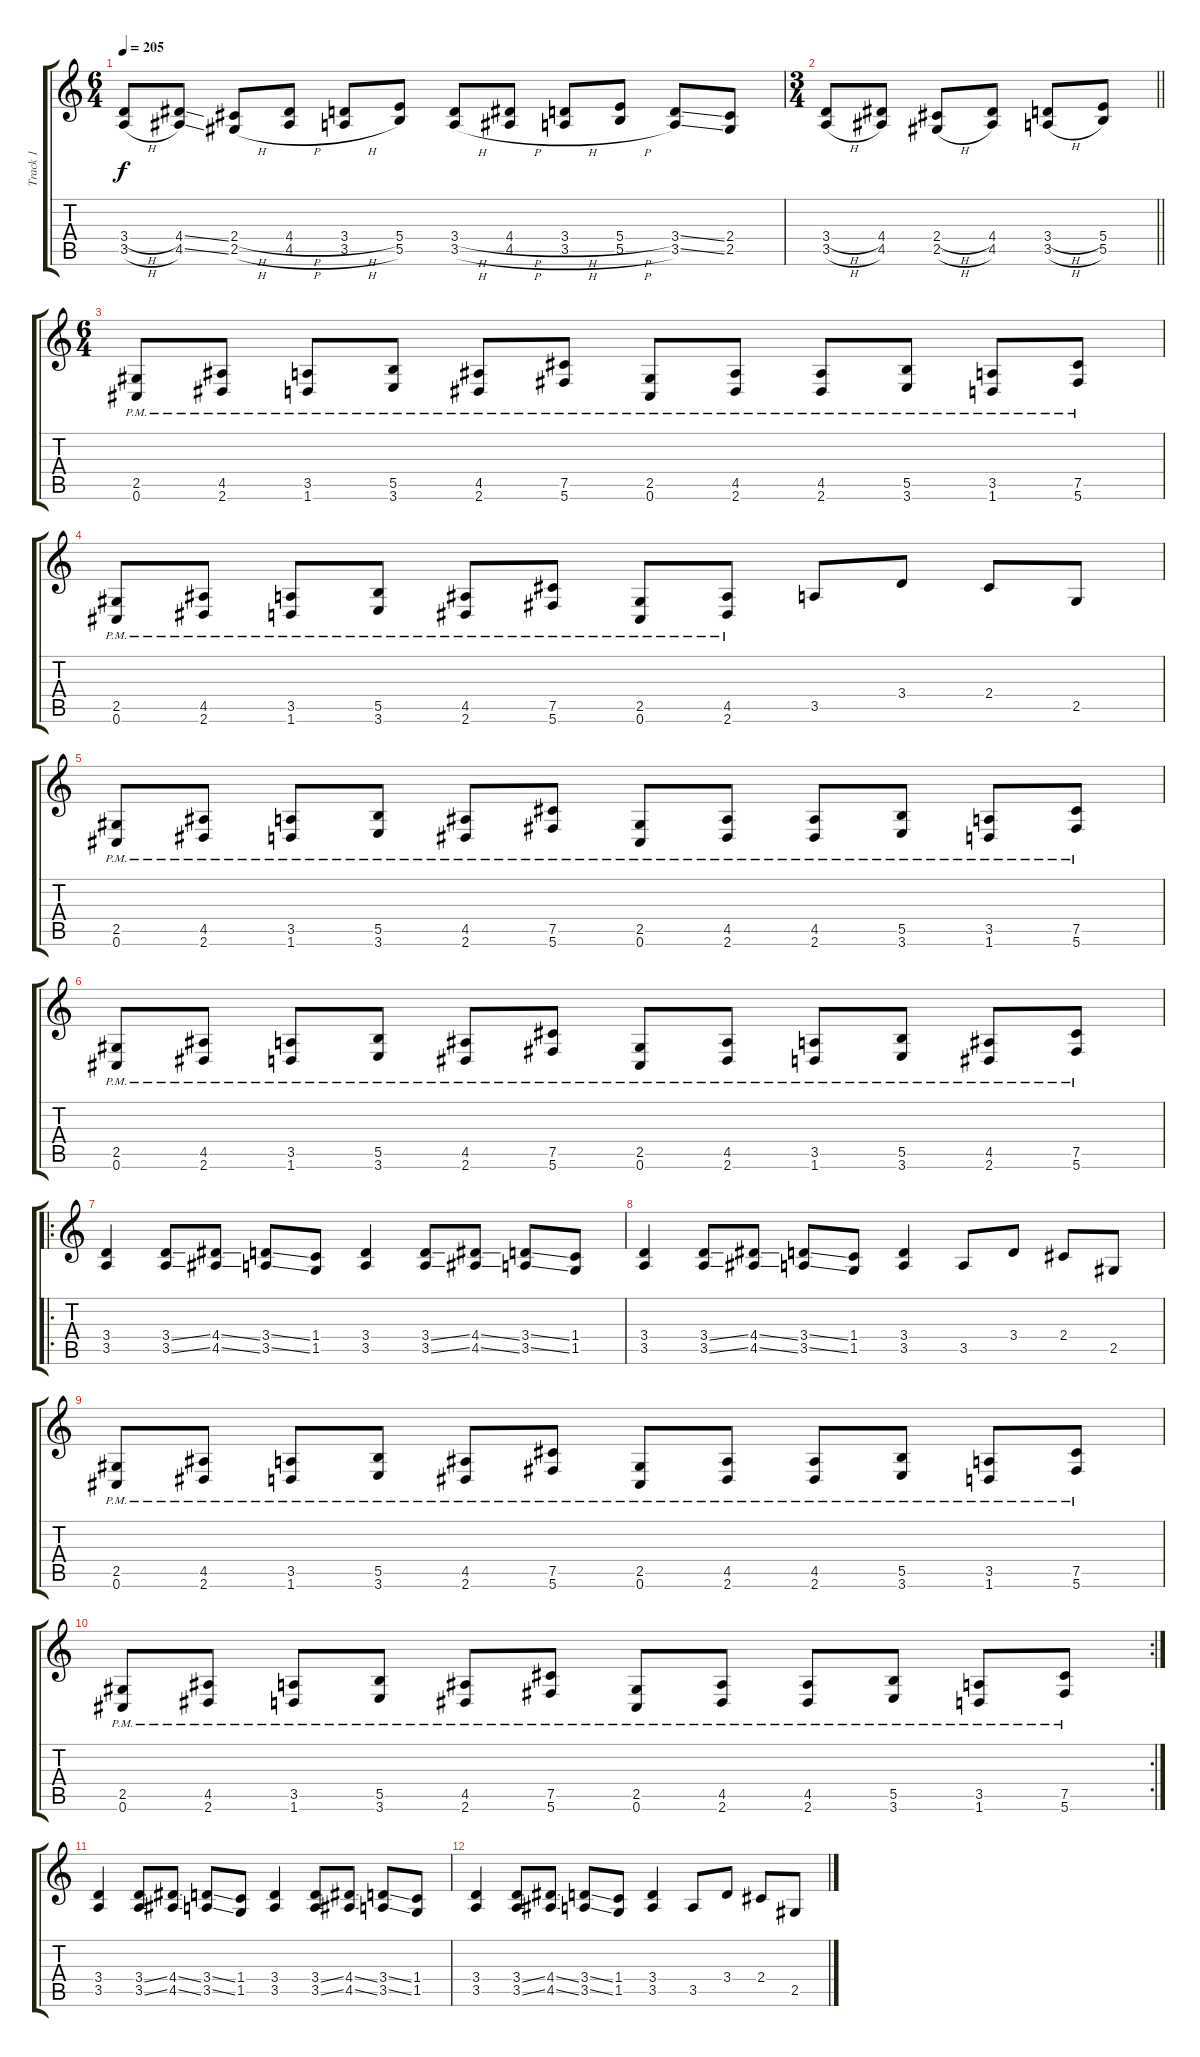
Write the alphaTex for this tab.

\track ("Track 1" "Track 1") {instrument distortionguitar}
\staff {score tabs}
\tuning (Db4 Ab3 E3 B2 Gb2 Db2) {hide}
\ts (6 4)
\tempo 205
\clef g2
\ks c
(3.4{h} 3.5{h}).8{dy f} (4.4{ss} 4.5{ss}).8 (2.4{h} 2.5{h}).8 (4.4{h} 4.5{h}).8 (3.4{h} 3.5{h}).8 (5.4 5.5).8 (3.4{h} 3.5{h}).8 (4.4{h} 4.5{h}).8 (3.4{h} 3.5{h}).8 (5.4{h} 5.5{h}).8 (3.4{ss} 3.5{ss}).8 (2.4 2.5).8 |
\ts (3 4)
\barLineRight lightlight
(3.4{h} 3.5{h}).8 (4.4 4.5).8 (2.4{h} 2.5{h}).8 (4.4 4.5).8 (3.4{h} 3.5{h}).8 (5.4 5.5).8 |
\ts (6 4)
\section ("" "")
(2.5{pm} 0.6{pm}).8 (4.5{pm} 2.6{pm}).8 (3.5{pm} 1.6{pm}).8 (5.5{pm} 3.6{pm}).8 (4.5{pm} 2.6{pm}).8 (7.5{pm} 5.6{pm}).8 (2.5{pm} 0.6{pm}).8 (4.5{pm} 2.6{pm}).8 (4.5{pm} 2.6{pm}).8 (5.5{pm} 3.6{pm}).8 (3.5{pm} 1.6{pm}).8 (7.5{pm} 5.6{pm}).8 |
(2.5{pm} 0.6{pm}).8 (4.5{pm} 2.6{pm}).8 (3.5{pm} 1.6{pm}).8 (5.5{pm} 3.6{pm}).8 (4.5{pm} 2.6{pm}).8 (7.5{pm} 5.6{pm}).8 (2.5{pm} 0.6{pm}).8 (4.5{pm} 2.6{pm}).8 3.5.8 3.4.8 2.4.8 2.5.8 |
(2.5{pm} 0.6{pm}).8 (4.5{pm} 2.6{pm}).8 (3.5{pm} 1.6{pm}).8 (5.5{pm} 3.6{pm}).8 (4.5{pm} 2.6{pm}).8 (7.5{pm} 5.6{pm}).8 (2.5{pm} 0.6{pm}).8 (4.5{pm} 2.6{pm}).8 (4.5{pm} 2.6{pm}).8 (5.5{pm} 3.6{pm}).8 (3.5{pm} 1.6{pm}).8 (7.5{pm} 5.6{pm}).8 |
(2.5{pm} 0.6{pm}).8 (4.5{pm} 2.6{pm}).8 (3.5{pm} 1.6{pm}).8 (5.5{pm} 3.6{pm}).8 (4.5{pm} 2.6{pm}).8 (7.5{pm} 5.6{pm}).8 (2.5{pm} 0.6{pm}).8 (4.5{pm} 2.6{pm}).8 (3.5{pm} 1.6{pm}).8 (5.5{pm} 3.6{pm}).8 (4.5{pm} 2.6{pm}).8 (7.5{pm} 5.6{pm}).8 |
\ro
(3.4 3.5).4 (3.4{ss} 3.5{ss}).8 (4.4{ss} 4.5{ss}).8 (3.4{ss} 3.5{ss}).8 (1.4 1.5).8 (3.4 3.5).4 (3.4{ss} 3.5{ss}).8 (4.4{ss} 4.5{ss}).8 (3.4{ss} 3.5{ss}).8 (1.4 1.5).8 |
(3.4 3.5).4 (3.4{ss} 3.5{ss}).8 (4.4{ss} 4.5{ss}).8 (3.4{ss} 3.5{ss}).8 (1.4 1.5).8 (3.4 3.5).4 3.5.8 3.4.8 2.4.8 2.5.8 |
(2.5{pm} 0.6{pm}).8 (4.5{pm} 2.6{pm}).8 (3.5{pm} 1.6{pm}).8 (5.5{pm} 3.6{pm}).8 (4.5{pm} 2.6{pm}).8 (7.5{pm} 5.6{pm}).8 (2.5{pm} 0.6{pm}).8 (4.5{pm} 2.6{pm}).8 (4.5{pm} 2.6{pm}).8 (5.5{pm} 3.6{pm}).8 (3.5{pm} 1.6{pm}).8 (7.5{pm} 5.6{pm}).8 |
\rc 2
(2.5{pm} 0.6{pm}).8 (4.5{pm} 2.6{pm}).8 (3.5{pm} 1.6{pm}).8 (5.5{pm} 3.6{pm}).8 (4.5{pm} 2.6{pm}).8 (7.5{pm} 5.6{pm}).8 (2.5{pm} 0.6{pm}).8 (4.5{pm} 2.6{pm}).8 (4.5{pm} 2.6{pm}).8 (5.5{pm} 3.6{pm}).8 (3.5{pm} 1.6{pm}).8 (7.5{pm} 5.6{pm}).8 |
(3.4 3.5).4 (3.4{ss} 3.5{ss}).8 (4.4{ss} 4.5{ss}).8 (3.4{ss} 3.5{ss}).8 (1.4 1.5).8 (3.4 3.5).4 (3.4{ss} 3.5{ss}).8 (4.4{ss} 4.5{ss}).8 (3.4{ss} 3.5{ss}).8 (1.4 1.5).8 |
(3.4 3.5).4 (3.4{ss} 3.5{ss}).8 (4.4{ss} 4.5{ss}).8 (3.4{ss} 3.5{ss}).8 (1.4 1.5).8 (3.4 3.5).4 3.5.8 3.4.8 2.4.8 2.5.8
